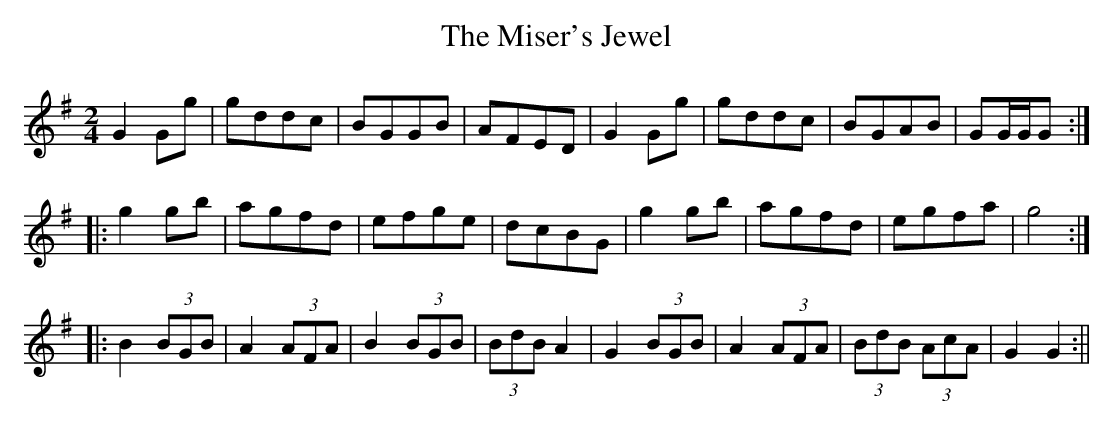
X:1
T:Miser's Jewel, The
M:2/4
L:1/8
K:G
G2 Gg | gddc | BGGB | AFED | G2 Gg | gddc | BGAB | GG/G/G :|
|: g2gb | agfd | efge | dcBG | g2 gb | agfd | egfa | g4 :|
|: B2 (3BGB | A2 (3AFA | B2 (3BGB | (3BdB A2 | G2 (3BGB | A2 (3AFA | (3BdB (3AcA | G2G2 :||
